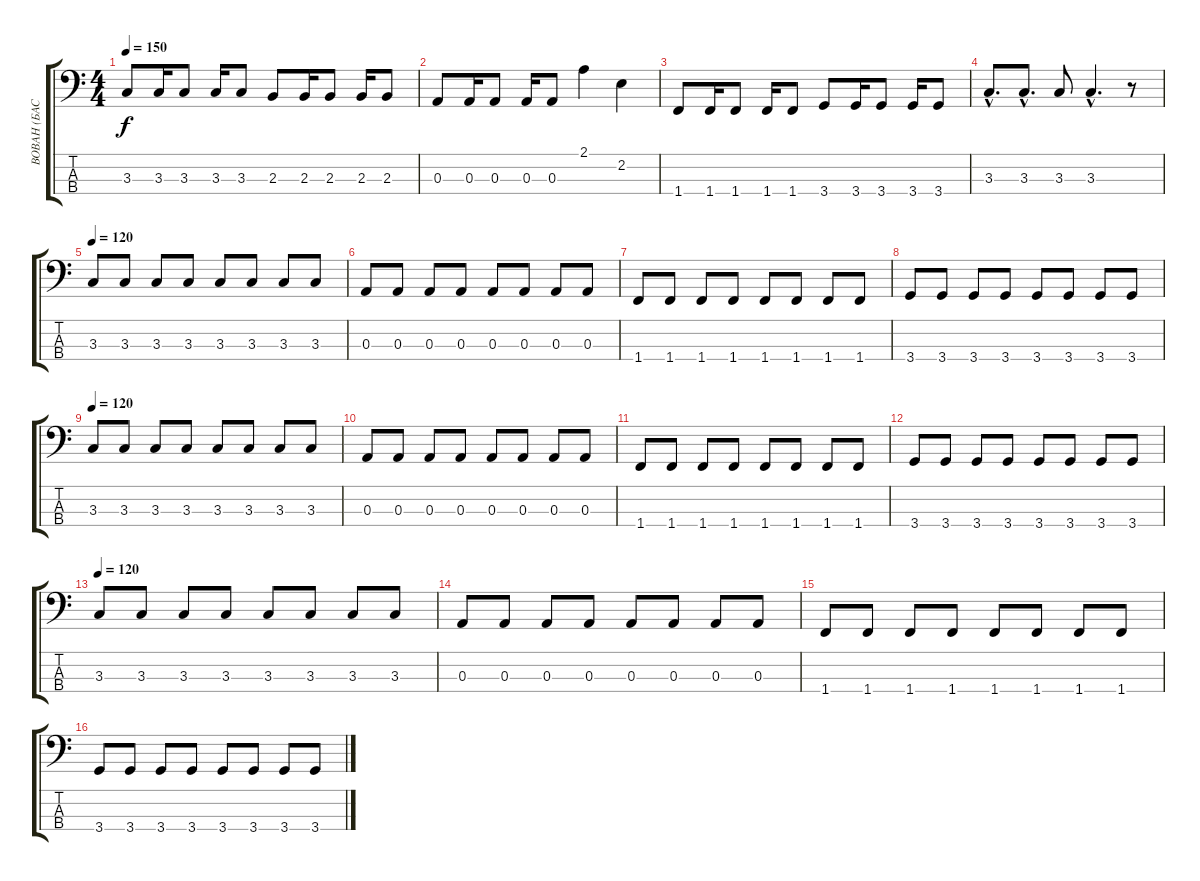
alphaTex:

\track ("ВОВАН (БАС)" "ВОВАН (БАС") {instrument electricbasspick}
\staff {score tabs}
\tuning (G2 D2 A1 E1) {hide}
\ts (4 4)
\tempo 150
\clef f4
\ks c
3.3.8{dy f} 3.3.16 3.3.8 3.3.16 3.3.8 2.3.8 2.3.16 2.3.8 2.3.16 2.3.8 |
0.3.8 0.3.16 0.3.8 0.3.16 0.3.8 2.1.4 2.2.4 |
1.4.8 1.4.16 1.4.8 1.4.16 1.4.8 3.4.8 3.4.16 3.4.8 3.4.16 3.4.8 |
3.3{hac}.8{d} 3.3{hac}.8{d} 3.3.8 3.3{hac}.4{d} r.8 |
\tempo 120
3.3.8 3.3.8 3.3.8 3.3.8 3.3.8 3.3.8 3.3.8 3.3.8 |
0.3.8 0.3.8 0.3.8 0.3.8 0.3.8 0.3.8 0.3.8 0.3.8 |
1.4.8 1.4.8 1.4.8 1.4.8 1.4.8 1.4.8 1.4.8 1.4.8 |
3.4.8 3.4.8 3.4.8 3.4.8 3.4.8 3.4.8 3.4.8 3.4.8 |
\tempo 120
3.3.8 3.3.8 3.3.8 3.3.8 3.3.8 3.3.8 3.3.8 3.3.8 |
0.3.8 0.3.8 0.3.8 0.3.8 0.3.8 0.3.8 0.3.8 0.3.8 |
1.4.8 1.4.8 1.4.8 1.4.8 1.4.8 1.4.8 1.4.8 1.4.8 |
3.4.8 3.4.8 3.4.8 3.4.8 3.4.8 3.4.8 3.4.8 3.4.8 |
\tempo 120
3.3.8 3.3.8 3.3.8 3.3.8 3.3.8 3.3.8 3.3.8 3.3.8 |
0.3.8 0.3.8 0.3.8 0.3.8 0.3.8 0.3.8 0.3.8 0.3.8 |
1.4.8 1.4.8 1.4.8 1.4.8 1.4.8 1.4.8 1.4.8 1.4.8 |
3.4.8 3.4.8 3.4.8 3.4.8 3.4.8 3.4.8 3.4.8 3.4.8
